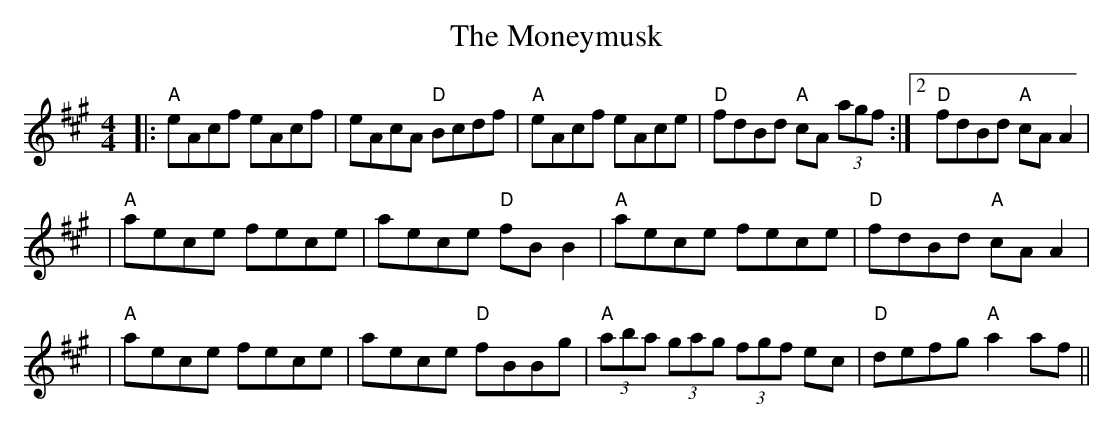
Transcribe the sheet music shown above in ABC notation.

X:1
T:The Moneymusk
M:4/4
L:1/8
K:Amaj
|:"A"eAcf eAcf|eAcA "D"Bcdf|"A"eAcf eAce| 1 "D"fdBd "A"cA (3agf:|2 "D"fdBd "A"cA A2|
|"A"aece fece|aece "D"fBB2|"A"aece fece|"D"fdBd "A"cA A2|
|"A"aece fece|aece "D"fBBg| "A"(3aba (3gag (3fgf ec|"D"defg "A"a2 af||
